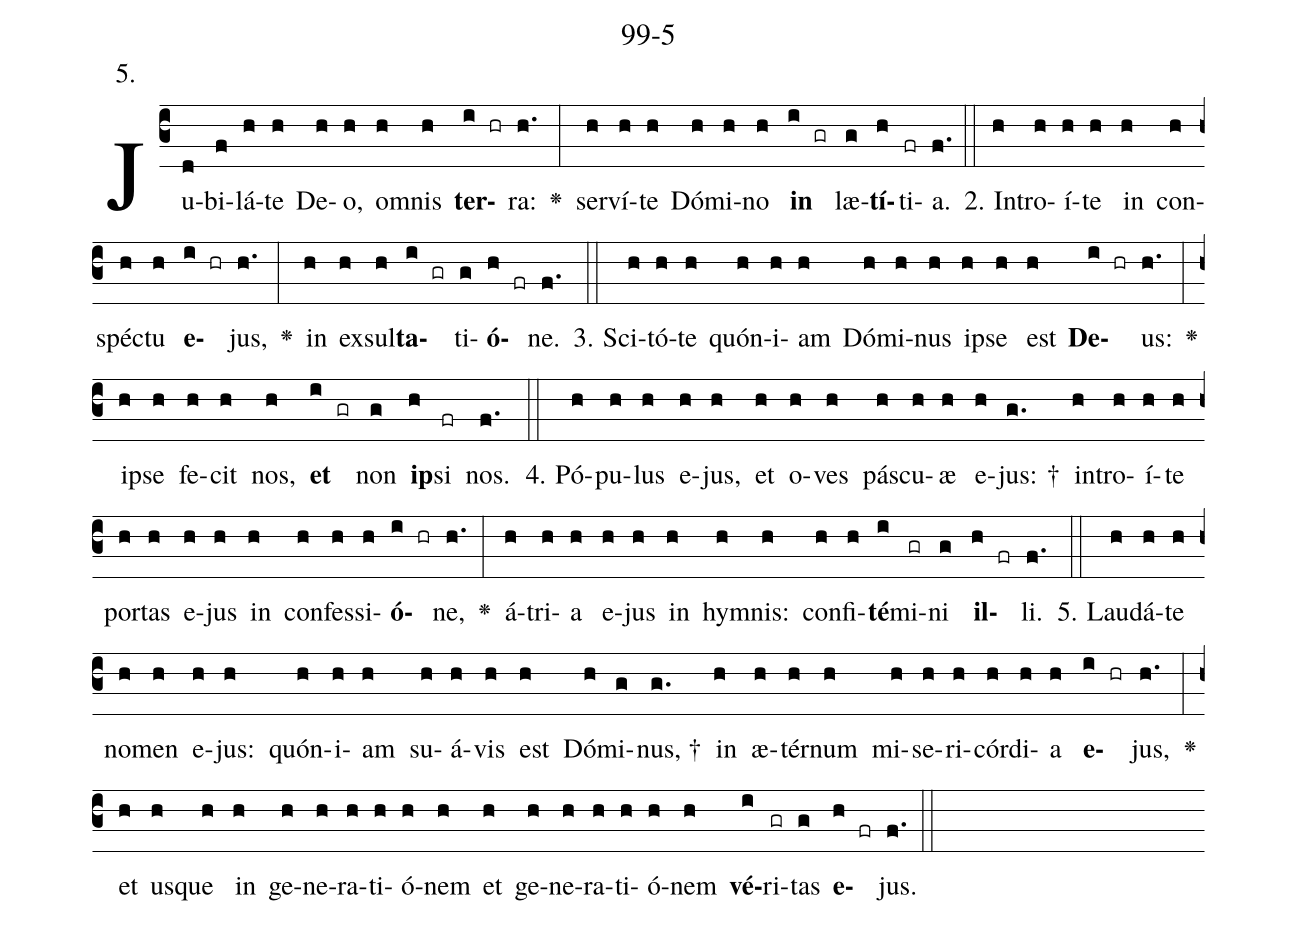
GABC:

name: 99-5;
annotation: 5.;
%%
(c3)Ju(d)bi(f)lá(h)te(h) De(h)o,(h) om(h)nis(h) <b>ter</b>(i hr)ra:(h.) <v>\greheightstar</v>(:) ser(h)ví(h)te(h) Dó(h)mi(h)no(h) <b>in</b>(i gr) læ(g)<b>tí</b>(h)ti(fr)a.(f.) (::)
2. In(h)tro(h)í(h)te(h) in(h) con(h)spéc(h)tu(h) <b>e</b>(i hr)jus,(h.) <v>\greheightstar</v>(:) in(h) ex(h)sul(h)<b>ta</b>(i gr)ti(g)<b>ó</b>(h fr)ne.(f.) (::)
3. Sci(h)tó(h)te(h) quón(h)i(h)am(h) Dó(h)mi(h)nus(h) ip(h)se(h) est(h) <b>De</b>(i hr)us:(h.) <v>\greheightstar</v>(:) ip(h)se(h) fe(h)cit(h) nos,(h) <b>et</b>(i gr) non(g) <b>ip</b>(h)si(fr) nos.(f.) (::)
4. Pó(h)pu(h)lus(h) e(h)jus,(h) et(h) o(h)ves(h) pás(h)cu(h)æ(h) e(h)jus: †(g.) in(h)tro(h)í(h)te(h) por(h)tas(h) e(h)jus(h) in(h) con(h)fes(h)si(h)<b>ó</b>(i hr)ne,(h.) <v>\greheightstar</v>(:) á(h)tri(h)a(h) e(h)jus(h) in(h) hym(h)nis:(h) con(h)fi(h)<b>té</b>(i)mi(gr)ni(g) <b>il</b>(h fr)li.(f.) (::)
5. Lau(h)dá(h)te(h) no(h)men(h) e(h)jus:(h) quón(h)i(h)am(h) su(h)á(h)vis(h) est(h) Dó(h)mi(g)nus, †(g.) in(h) æ(h)tér(h)num(h) mi(h)se(h)ri(h)cór(h)di(h)a(h) <b>e</b>(i hr)jus,(h.) <v>\greheightstar</v>(:) et(h) us(h)que(h) in(h) ge(h)ne(h)ra(h)ti(h)ó(h)nem(h) et(h) ge(h)ne(h)ra(h)ti(h)ó(h)nem(h) <b>vé</b>(i)ri(gr)tas(g) <b>e</b>(h fr)jus.(f.) (::)
